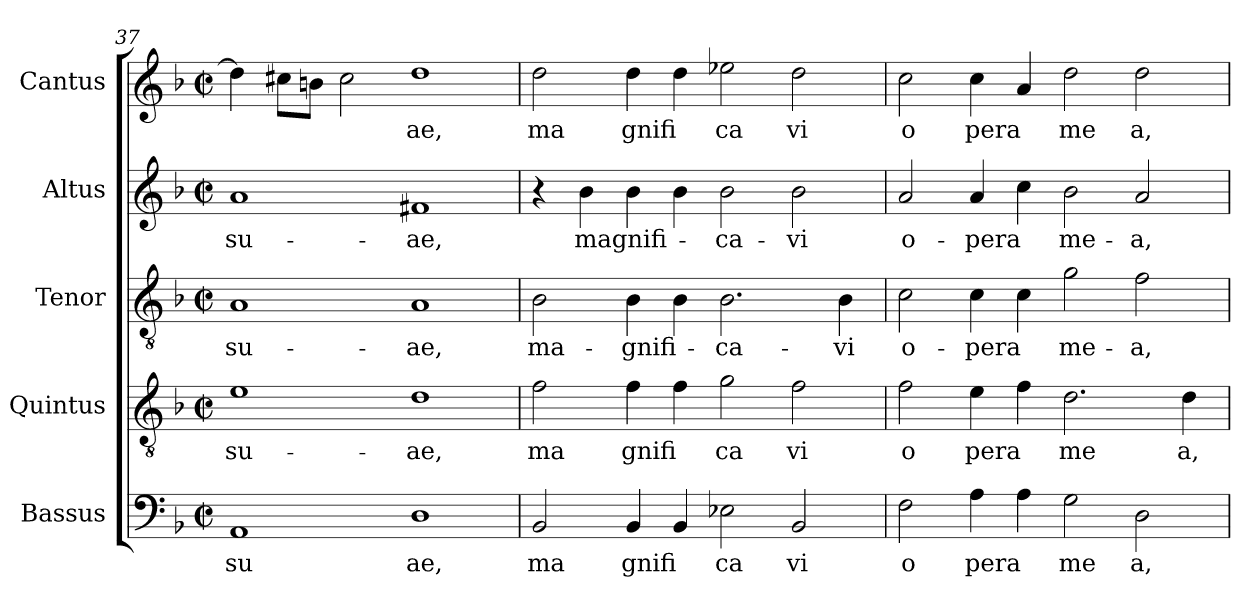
**kern	**text	**kern	**text	**kern	**text	**kern	**text	**kern	**text
*part5	*part5	*part4	*part4	*part3	*part3	*part2	*part2	*part1	*part1
*staff5	*staff5	*staff4	*staff4	*staff3	*staff3	*staff2	*staff2	*staff1	*staff1
*I"Bassus	*	*I"Quintus	*	*I"Tenor	*	*I"Altus	*	*I"Cantus	*
*clefF4	*	*clefGv2	*	*clefGv2	*	*clefG2	*	*clefG2	*
*k[b-]	*	*k[b-]	*	*k[b-]	*	*k[b-]	*	*k[b-]	*
*F:	*	*F:	*	*F:	*	*F:	*	*F:	*
*M2/2	*	*M2/2	*	*M2/2	*	*M2/2	*	*M2/2	*
*met(c|)	*	*met(c|)	*	*met(c|)	*	*met(c|)	*	*met(c|)	*
=37	=37	=37	=37	=37	=37	=37	=37	=37	=37
!	!LO:LY:b:cj	!	!LO:LY:b:cj	!	!LO:LY:b:cj	!	!LO:LY:b:cj	!	!
1AA	su	1e	su-	1A	su-	1a	su-	4dd\]	.
.	.	.	.	.	.	.	.	8cc#X\L	.
.	.	.	.	.	.	.	.	8bn\J	.
.	.	.	.	.	.	.	.	2cc#\	.
!	!LO:LY:b:cj	!	!LO:LY:b:cj	!	!LO:LY:b:cj	!	!LO:LY:b:cj	!	!LO:LY:b:cj
1D	ae,	1d	-ae,	1A	-ae,	1f#X	-ae,	1dd	ae,
!!LO:LB:g=z
=38	=38	=38	=38	=38	=38	=38	=38	=38	=38
!	!LO:LY:b:cj	!	!LO:LY:b:cj	!	!LO:LY:b:cj	!	!	!	!LO:LY:b:cj
2BB-/	ma	2f\	ma	2B-\	ma-	4r	.	2dd\	ma
!	!	!	!	!	!	!	!LO:LY:b	!	!
.	.	.	.	.	.	4b-\	magnifi-	.	.
!	!LO:LY:b:cj	!	!LO:LY:b:cj	!	!LO:LY:b:cj	!	!	!	!LO:LY:b:cj
4BB-/	gnifi	4f\	gnifi	4B-\	-gnifi-	4b-\	.	4dd\	gnifi
4BB-/	.	4f\	.	4B-\	.	4b-\	.	4dd\	.
!	!LO:LY:b:cj	!	!LO:LY:b:cj	!	!LO:LY:b:cj	!	!LO:LY:b:cj	!	!LO:LY:b:cj
2E-\	ca	2g\	ca	2.B-\	-ca-	2b-\	-ca-	2ee-X\	ca
!	!LO:LY:b:cj	!	!LO:LY:b:cj	!	!	!	!LO:LY:b:cj	!	!LO:LY:b:cj
2BB-/	vi	2f\	vi	.	.	2b-\	-vi	2dd\	vi
!	!	!	!	!	!LO:LY:b:cj	!	!	!	!
.	.	.	.	4B-\	-vi	.	.	.	.
=39	=39	=39	=39	=39	=39	=39	=39	=39	=39
!	!LO:LY:b:cj	!	!LO:LY:b:cj	!	!LO:LY:b:cj	!	!LO:LY:b:cj	!	!LO:LY:b:cj
2F\	o	2f\	o	2c\	o-	2a/	o-	2cc\	o
!	!LO:LY:b:cj	!	!LO:LY:b:cj	!	!LO:LY:b:cj	!	!LO:LY:b:cj	!	!LO:LY:b:cj
4A\	pera	4e\	pera	4c\	-pera	4a/	-pera	4cc\	pera
4A\	.	4f\	.	4c\	.	4cc\	.	4a/	.
!	!LO:LY:b:cj	!	!LO:LY:b:cj	!	!LO:LY:b:cj	!	!LO:LY:b:cj	!	!LO:LY:b:cj
2G\	me	2.d\	me	2g\	me-	2b-\	me-	2dd\	me
!	!LO:LY:b:cj	!	!	!	!LO:LY:b:cj	!	!LO:LY:b:cj	!	!LO:LY:b:cj
2D\	a,	.	.	2f\	-a,	2a/	-a,	2dd\	a,
!	!	!	!LO:LY:b:cj	!	!	!	!	!	!
.	.	4d\	a,	.	.	.	.	.	.
=	=	=	=	=	=	=	=	=	=
*-	*-	*-	*-	*-	*-	*-	*-	*-	*-
